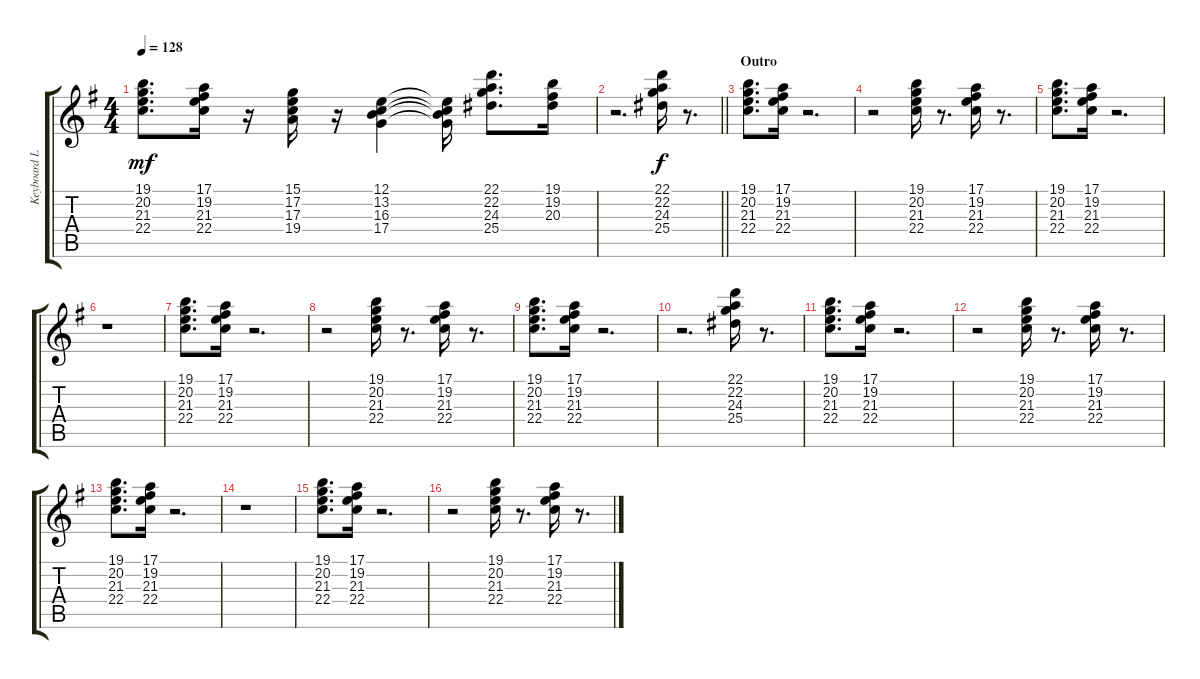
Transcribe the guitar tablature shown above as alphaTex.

\track ("Keyboard Lead" "Keyboard L") {instrument lead2sawtooth}
\staff {score tabs}
\tuning (E4 B3 G3 D3 A2 E2) {hide}
\ts (4 4)
\tempo 128
\clef g2
\ks eminor
(19.1 20.2 21.3 22.4).8{d dy mf} (17.1 19.2 21.3 22.4).16 r.16 (15.1 17.2 17.3 19.4).16 r.16 (12.1 13.2 16.3 17.4).4 (12.1{t} 13.2{t} 16.3{t} 17.4{t}).16 (22.1 22.2 24.3 25.4).8{d} (19.1 19.2 20.3).16 |
\barLineRight lightlight
r.2{d} (22.1 22.2 24.3 25.4).16{dy f} r.8{d} |
\section ("" "Outro")
(19.1 20.2 21.3 22.4).8{d} (17.1 19.2 21.3 22.4).16 r.2{d} |
r.2 (19.1 20.2 21.3 22.4).16 r.8{d} (17.1 19.2 21.3 22.4).16 r.8{d} |
(19.1 20.2 21.3 22.4).8{d} (17.1 19.2 21.3 22.4).16 r.2{d} |
r.1 |
(19.1 20.2 21.3 22.4).8{d} (17.1 19.2 21.3 22.4).16 r.2{d} |
r.2 (19.1 20.2 21.3 22.4).16 r.8{d} (17.1 19.2 21.3 22.4).16 r.8{d} |
(19.1 20.2 21.3 22.4).8{d} (17.1 19.2 21.3 22.4).16 r.2{d} |
r.2{d} (22.1 22.2 24.3 25.4).16 r.8{d} |
(19.1 20.2 21.3 22.4).8{d} (17.1 19.2 21.3 22.4).16 r.2{d} |
r.2 (19.1 20.2 21.3 22.4).16 r.8{d} (17.1 19.2 21.3 22.4).16 r.8{d} |
(19.1 20.2 21.3 22.4).8{d} (17.1 19.2 21.3 22.4).16 r.2{d} |
r.1 |
(19.1 20.2 21.3 22.4).8{d} (17.1 19.2 21.3 22.4).16 r.2{d} |
r.2 (19.1 20.2 21.3 22.4).16 r.8{d} (17.1 19.2 21.3 22.4).16 r.8{d}
